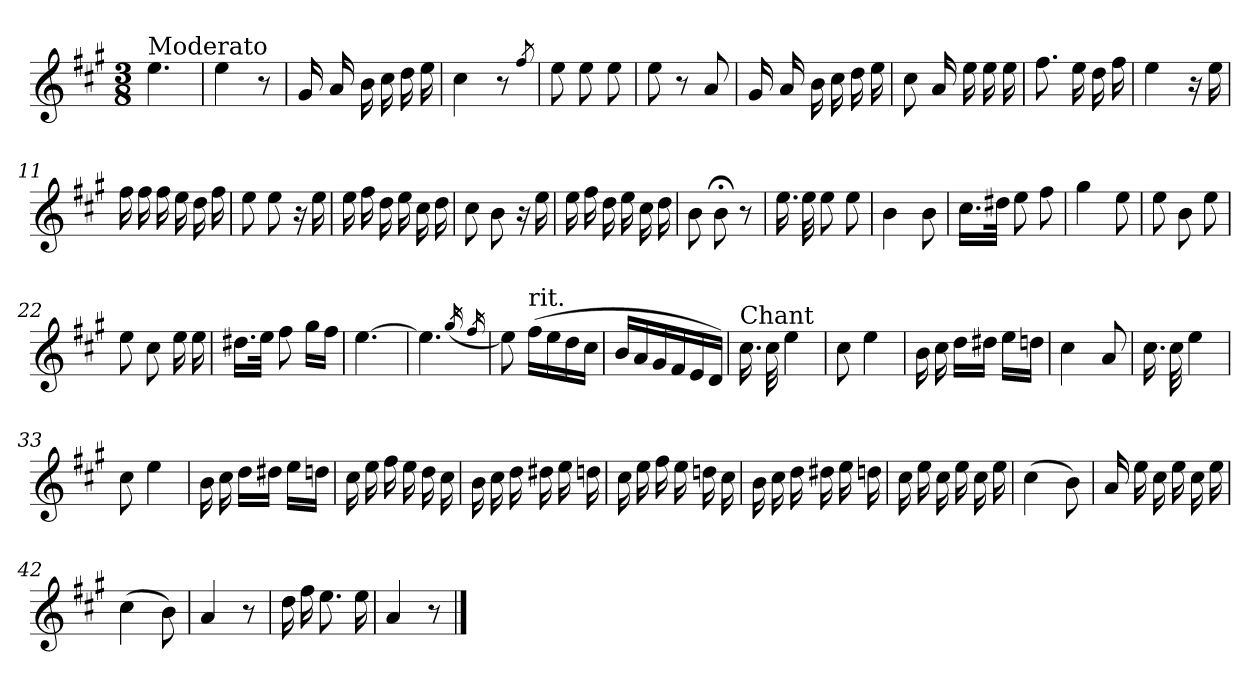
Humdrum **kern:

**kern
*part1
*staff1
*clefG2
*k[f#c#g#]
*A:
*M3/8
=1
!LO:TX:a:t=Moderato
4.ee\
=2
4ee\
8r
=3
16g#/
16a/
16b\
16cc#\
16dd\
16ee\
=4
4cc#\
8r
8qff#/
=5
8ee\
8ee\
8ee\
=6
8ee\
8r
8a/
=7
16g#/
16a/
16b\
16cc#\
16dd\
16ee\
=8
8cc#\
16a/
16ee\
16ee\
16ee\
!!LO:LB:g=z
=9
8.ff#\
16ee\
16dd\
16ff#\
=10
4ee\
16r
16ee\
=11
16ff#\
16ff#\
16ff#\
16ee\
16dd\
16ff#\
=12
8ee\
8ee\
16r
16ee\
=13
16ee\
16ff#\
16dd\
16ee\
16cc#\
16dd\
=14
8cc#\
8b\
16r
16ee\
=15
16ee\
16ff#\
16dd\
16ee\
16cc#\
16dd\
=16
8b\
8b;<\
8r
=17
16.ee\
32ee\
8ee\
8ee\
!!LO:LB:g=z
=18
4b\
8b\
=19
16.cc#\LL
32dd#X\JJk
8ee\
8ff#\
=20
4gg#\
8ee\
=21
8ee\
8b\
8ee\
=22
8ee\
8cc#\
16ee\
16ee\
=23
16.dd#X\LL
32ee\JJk
8ff#\
16gg#\LL
16ff#\JJ
=24
[4.ee\
=25
4.ee\]
(<16qgg#/
16qff#/
=26
8ee\)
!LO:TX:a:t=rit.
(>16ff#\LL
16ee\
16dd\
16cc#\JJ
=27
16b/LL
16a/
16g#/
16f#/
16e/
16d/JJ)
!!LO:LB:g=z
=28
!LO:TX:a:t=Chant
16.cc#\
32cc#\
4ee\
=29
8cc#\
4ee\
=30
16b\
16cc#\
16dd\LL
16dd#X\JJ
16ee\LL
16ddn\JJ
=31
4cc#\
8a/
=32
16.cc#\
32cc#\
4ee\
=33
8cc#\
4ee\
=34
16b\
16cc#\
16dd\LL
16dd#X\JJ
16ee\LL
16ddn\JJ
=35
16cc#\
16ee\
16ff#\
16ee\
16dd\
16cc#\
!!LO:LB:g=z
=36
16b\
16cc#\
16dd\
16dd#X\
16ee\
16ddn\
=37
16cc#\
16ee\
16ff#\
16ee\
16ddn\
16cc#\
=38
16b\
16cc#\
16dd\
16dd#X\
16ee\
16ddn\
=39
16cc#\
16ee\
16cc#\
16ee\
16cc#\
16ee\
=40
(>4cc#\
8b\)
=41
16a/
16ee\
16cc#\
16ee\
16cc#\
16ee\
=42
(>4cc#\
8b\)
=43
4a/
8r
!!LO:LB:g=z
=44
16dd\
16ff#\
8.ee\
16ee\
=45
4a/
8r
==
*-
